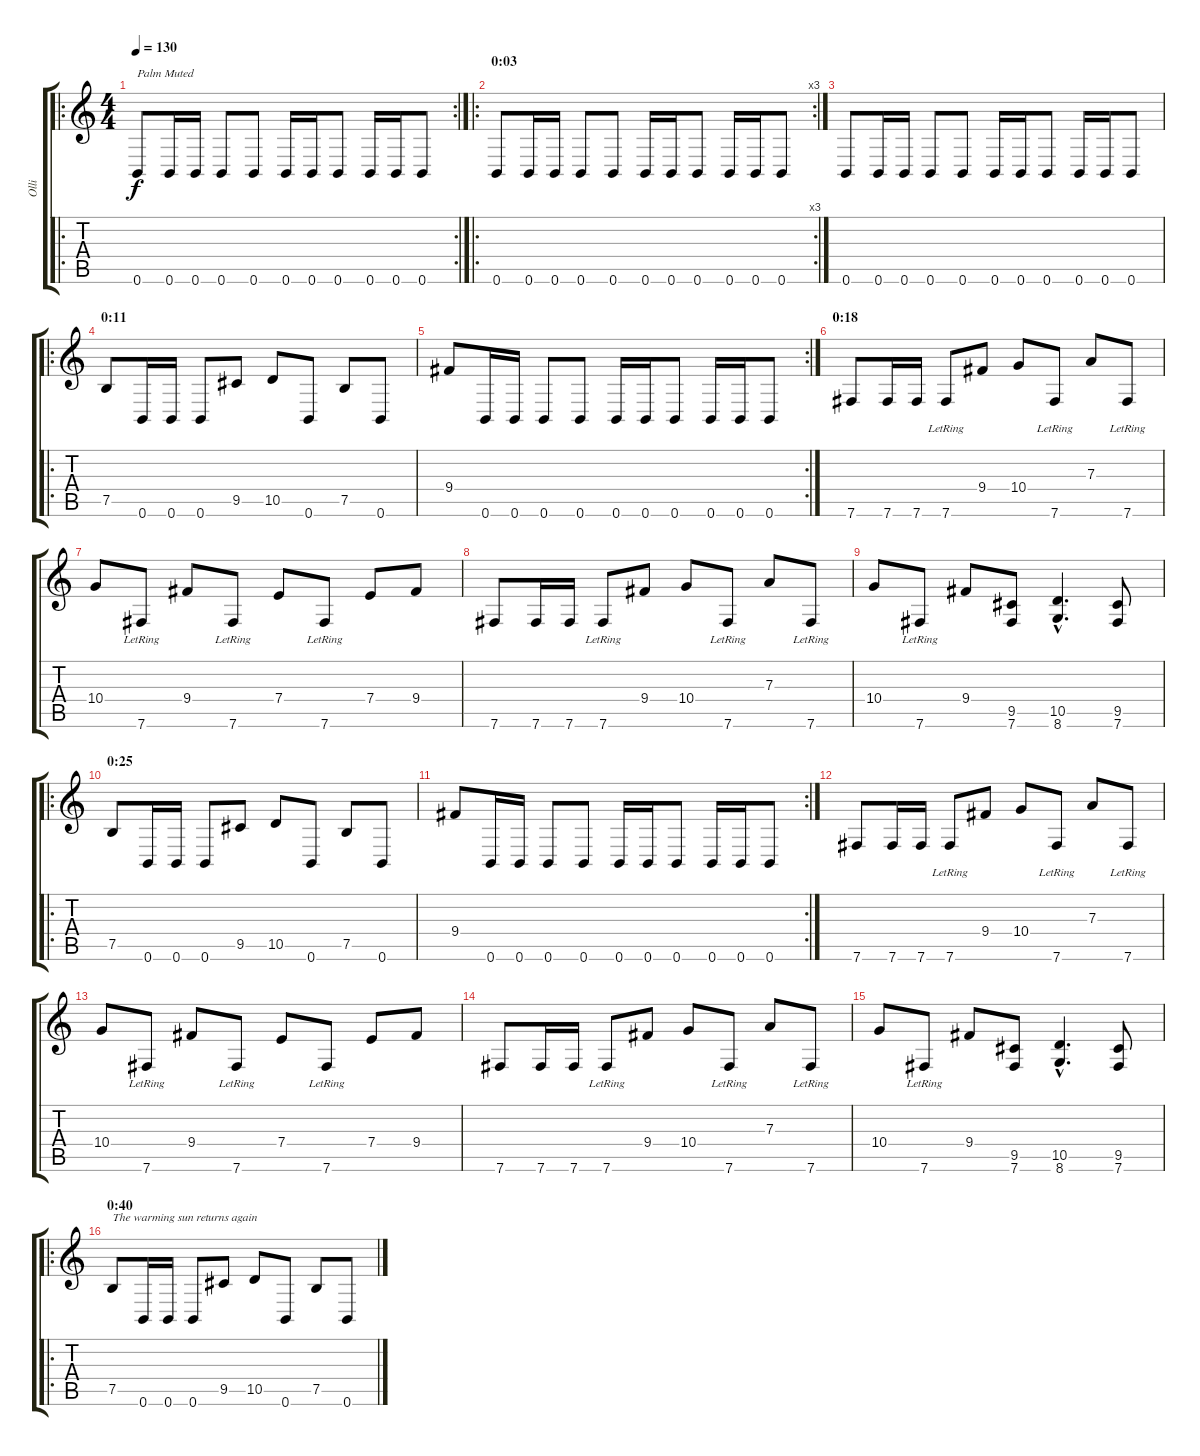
\track ("Olli" "Olli") {instrument distortionguitar}
\staff {score tabs}
\tuning (B3 Gb3 D3 A2 E2 B1) {hide}
\ro
\rc 2
\ts (4 4)
\tempo 130
\clef g2
\ks c
0.6.8{txt "Palm Muted" dy f instrument distortionguitar} 0.6.16 0.6.16 0.6.8 0.6.8 0.6.16 0.6.16 0.6.8 0.6.16 0.6.16 0.6.8 |
\ro
\rc 3
\section ("" "0:03")
0.6.8 0.6.16 0.6.16 0.6.8 0.6.8 0.6.16 0.6.16 0.6.8 0.6.16 0.6.16 0.6.8 |
0.6.8 0.6.16 0.6.16 0.6.8 0.6.8 0.6.16 0.6.16 0.6.8 0.6.16 0.6.16 0.6.8 |
\ro
\section ("" "0:11")
7.5.8 0.6.16 0.6.16 0.6.8 9.5.8 10.5.8 0.6.8 7.5.8 0.6.8 |
\rc 2
9.4.8 0.6.16 0.6.16 0.6.8 0.6.8 0.6.16 0.6.16 0.6.8 0.6.16 0.6.16 0.6.8 |
\section ("" "0:18")
7.6.8 7.6.16 7.6.16 7.6{lr}.8 9.4.8 10.4.8 7.6{lr}.8 7.3.8 7.6{lr}.8 |
10.4.8 7.6{lr}.8 9.4.8 7.6{lr}.8 7.4.8 7.6{lr}.8 7.4.8 9.4.8 |
7.6.8 7.6.16 7.6.16 7.6{lr}.8 9.4.8 10.4.8 7.6{lr}.8 7.3.8 7.6{lr}.8 |
10.4.8 7.6{lr}.8 9.4.8 (9.5 7.6).8 (10.5{hac} 8.6{hac}).4{d} (9.5 7.6).8 |
\ro
\section ("" "0:25")
7.5.8 0.6.16 0.6.16 0.6.8 9.5.8 10.5.8 0.6.8 7.5.8 0.6.8 |
\rc 2
9.4.8 0.6.16 0.6.16 0.6.8 0.6.8 0.6.16 0.6.16 0.6.8 0.6.16 0.6.16 0.6.8 |
7.6.8 7.6.16 7.6.16 7.6{lr}.8 9.4.8 10.4.8 7.6{lr}.8 7.3.8 7.6{lr}.8 |
10.4.8 7.6{lr}.8 9.4.8 7.6{lr}.8 7.4.8 7.6{lr}.8 7.4.8 9.4.8 |
7.6.8 7.6.16 7.6.16 7.6{lr}.8 9.4.8 10.4.8 7.6{lr}.8 7.3.8 7.6{lr}.8 |
10.4.8 7.6{lr}.8 9.4.8 (9.5 7.6).8 (10.5{hac} 8.6{hac}).4{d} (9.5 7.6).8 |
\ro
\section ("" "0:40")
7.5.8{txt "The warming sun returns again"} 0.6.16 0.6.16 0.6.8 9.5.8 10.5.8 0.6.8 7.5.8 0.6.8
